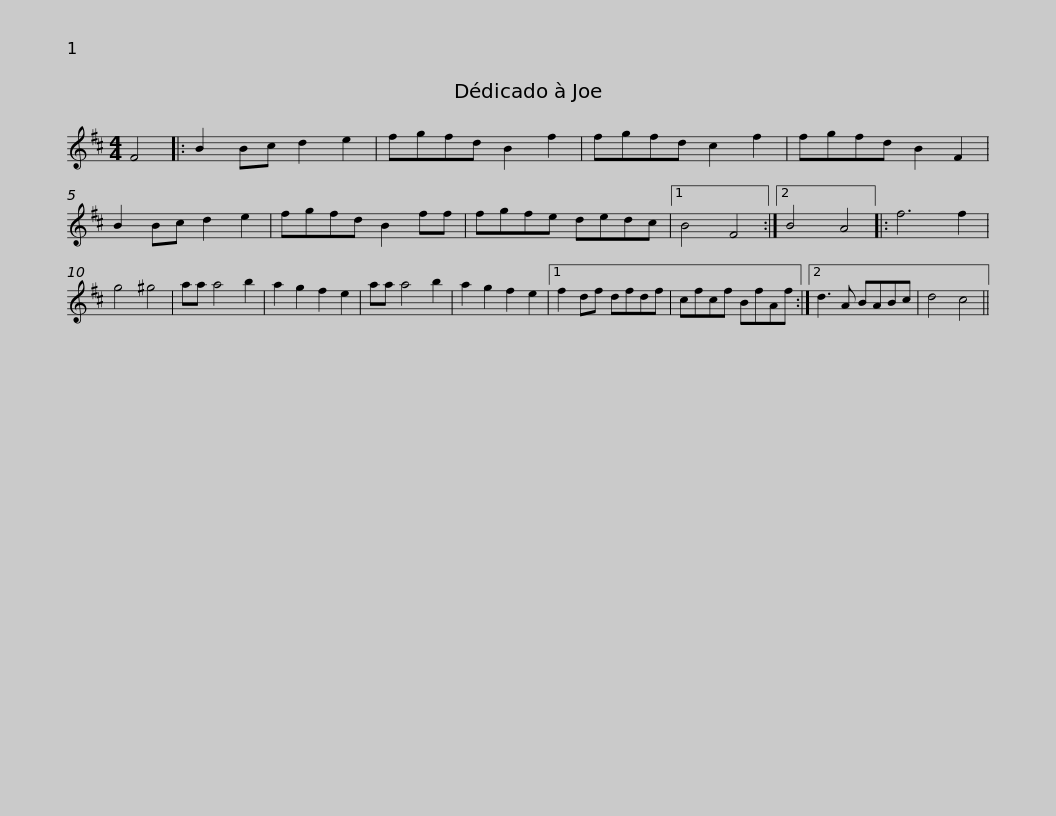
X:1
L:1/8
M:4/4
I:linebreak $
K:Bmin
V:1 treble
V:1
 F4 |: B2 Bc d2 e2 | fgfd B2 f2 | fgfd c2 f2 | fgfd B2 F2 | %5
 B2 Bc d2 e2 | fgfd B2 ff |$ fgfe dedc |1 B4 F4 :|2 B4 A4 |: %10
 f6 f2 | g4 ^g4 | aa a4 b2 | a2 g2 f2 e2 | aa a4 b2 | %15
 a2 g2 f2 e2 |1$ f2 df dfdf | cfcf BfAf :|2 d3 A BABc | d4 c4 || %20
